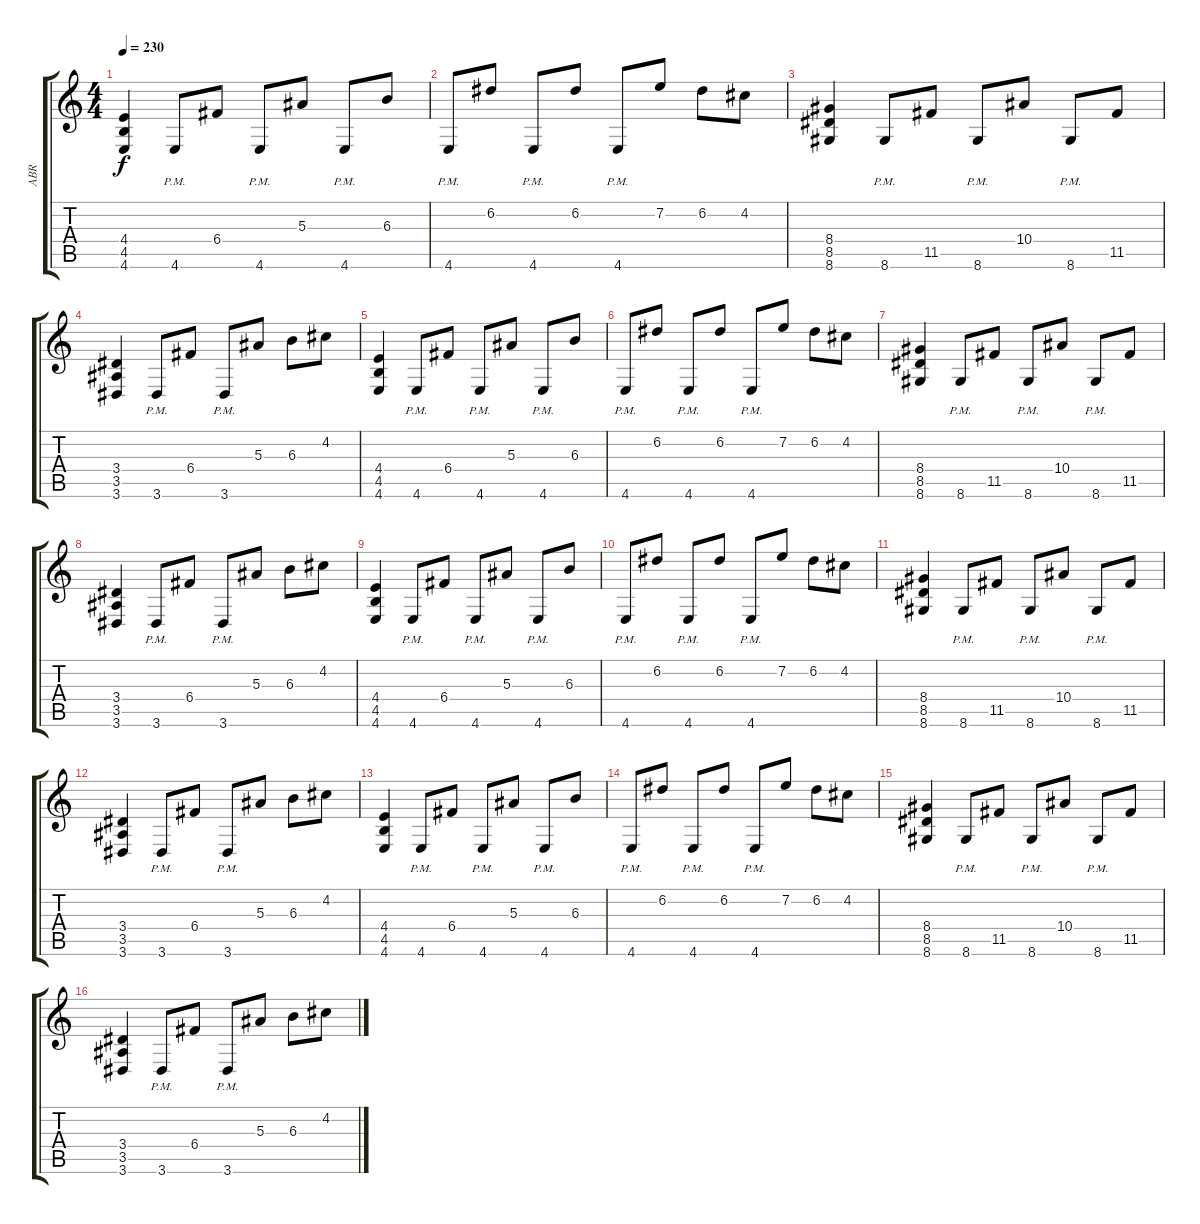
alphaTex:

\track ("ABR" "ABR") {instrument distortionguitar}
\staff {score tabs}
\tuning (D4 A3 F3 C3 G2 C2) {hide}
\ts (4 4)
\tempo 230
\clef g2
\ks c
(4.4 4.5 4.6).4{dy f} 4.6{pm}.8 6.4.8 4.6{pm}.8 5.3.8 4.6{pm}.8 6.3.8 |
4.6{pm}.8 6.2.8 4.6{pm}.8 6.2.8 4.6{pm}.8 7.2.8 6.2.8 4.2.8 |
(8.4 8.5 8.6).4 8.6{pm}.8 11.5.8 8.6{pm}.8 10.4.8 8.6{pm}.8 11.5.8 |
(3.4 3.5 3.6).4 3.6{pm}.8 6.4.8 3.6{pm}.8 5.3.8 6.3.8 4.2.8 |
(4.4 4.5 4.6).4 4.6{pm}.8 6.4.8 4.6{pm}.8 5.3.8 4.6{pm}.8 6.3.8 |
4.6{pm}.8 6.2.8 4.6{pm}.8 6.2.8 4.6{pm}.8 7.2.8 6.2.8 4.2.8 |
(8.4 8.5 8.6).4 8.6{pm}.8 11.5.8 8.6{pm}.8 10.4.8 8.6{pm}.8 11.5.8 |
(3.4 3.5 3.6).4 3.6{pm}.8 6.4.8 3.6{pm}.8 5.3.8 6.3.8 4.2.8 |
(4.4 4.5 4.6).4 4.6{pm}.8 6.4.8 4.6{pm}.8 5.3.8 4.6{pm}.8 6.3.8 |
4.6{pm}.8 6.2.8 4.6{pm}.8 6.2.8 4.6{pm}.8 7.2.8 6.2.8 4.2.8 |
(8.4 8.5 8.6).4 8.6{pm}.8 11.5.8 8.6{pm}.8 10.4.8 8.6{pm}.8 11.5.8 |
(3.4 3.5 3.6).4 3.6{pm}.8 6.4.8 3.6{pm}.8 5.3.8 6.3.8 4.2.8 |
(4.4 4.5 4.6).4 4.6{pm}.8 6.4.8 4.6{pm}.8 5.3.8 4.6{pm}.8 6.3.8 |
4.6{pm}.8 6.2.8 4.6{pm}.8 6.2.8 4.6{pm}.8 7.2.8 6.2.8 4.2.8 |
(8.4 8.5 8.6).4 8.6{pm}.8 11.5.8 8.6{pm}.8 10.4.8 8.6{pm}.8 11.5.8 |
(3.4 3.5 3.6).4 3.6{pm}.8 6.4.8 3.6{pm}.8 5.3.8 6.3.8 4.2.8
